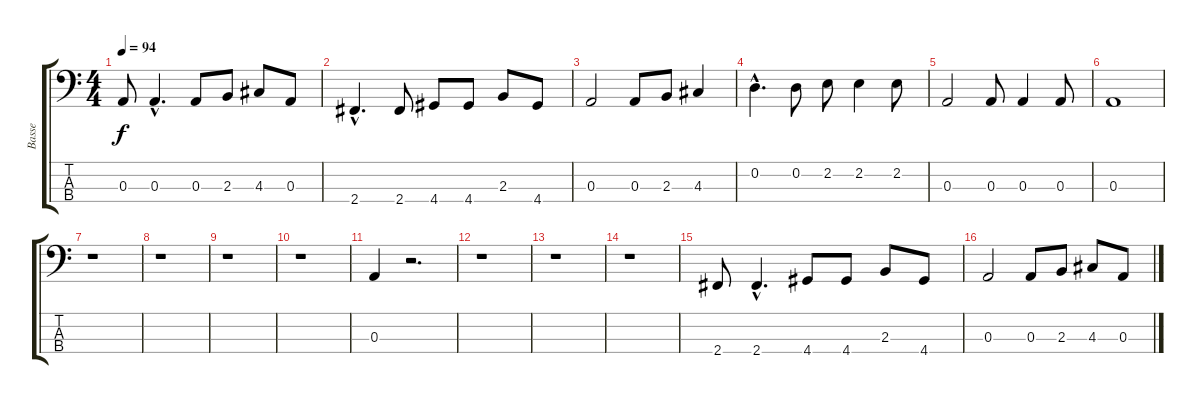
\track ("Basse" "Basse") {instrument electricbassfinger}
\staff {score tabs}
\tuning (G2 D2 A1 E1) {hide}
\ts (4 4)
\tempo 94
\clef f4
\ks c
0.3.8{dy f} 0.3{hac}.4{d} 0.3.8 2.3.8 4.3.8 0.3.8 |
2.4{hac}.4{d} 2.4.8 4.4.8 4.4.8 2.3.8 4.4.8 |
0.3.2 0.3.8 2.3.8 4.3.4 |
0.2{hac}.4{d} 0.2.8 2.2.8 2.2.4 2.2.8 |
0.3.2 0.3.8 0.3.4 0.3.8 |
0.3.1 |
r.1 |
r.1 |
r.1 |
r.1 |
0.3.4 r.2{d} |
r.1 |
r.1 |
r.1 |
2.4.8 2.4{hac}.4{d} 4.4.8 4.4.8 2.3.8 4.4.8 |
0.3.2 0.3.8 2.3.8 4.3.8 0.3.8
